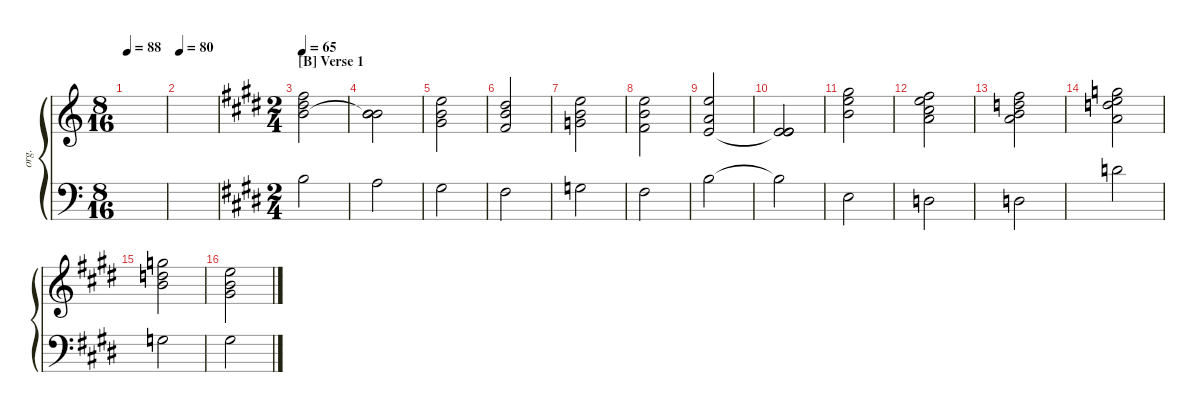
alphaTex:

\defaultSystemsLayout 4
\hideDynamics
\bracketExtendMode groupsimilarinstruments
\otherSystemsTrackNameOrientation horizontal
\chordDiagramsInScore
\track ("Organ" "org.") {instrument drawbarorgan}
\staff {score}
\tuning (E4 B3 G3 D3 A2 E2)
\ts (8 16)
\tempo 88
\clef g2
\ks c
|
\tempo 80
|
\ts (2 4)
\beaming (8 2 2)
\section ("B" "Verse 1")
\tempo 65
\ks e
(14.1{acc #} 11.1{acc #} 7.1{acc forcenatural}).2 |
(7.1{t acc #} 7.1{t acc #} 7.1{t acc forcenatural}).2 |
(12.1{acc forcenatural} 7.1{acc forcenatural} 4.1{acc #}).2 |
(2.1{acc #} 7.1{acc forcenatural} 11.1{acc #}).2 |
(12.1{acc forcenatural} 7.1{acc forcenatural} 3.1{acc forcenatural}).2 |
(2.1{acc #} 7.1{acc forcenatural} 12.1{acc forcenatural}).2 |
(12.1{acc forcenatural} 5.1{acc forcenatural} 0.1{acc forcenatural}).2 |
(0.1{t acc forcenatural} 0.1{t acc forcenatural} 0.1{t acc forcenatural}).2 |
(16.1{acc #} 12.1{acc forcenatural} 7.1{acc forcenatural}).2 |
(5.1{acc forcenatural} 9.1{acc #} 12.1{acc forcenatural} 14.1{acc #}).2 |
(14.1{acc #} 10.1{acc forcenatural} 7.1{acc forcenatural} 5.1{acc forcenatural}).2 |
(5.1{acc forcenatural} 10.1{acc forcenatural} 12.1{acc forcenatural} 15.1{acc forcenatural}).2 |
(15.1{acc forcenatural} 10.1{acc forcenatural} 7.1{acc forcenatural}).2 |
(12.1{acc forcenatural} 7.1{acc forcenatural} 4.1{acc #}).2
\staff {score}
\tuning (E4 B3 G3 D3 A2 E2)
\clef f4
\ottava regular
\simile none
\ks c
|
|
\ks e
-5.1{acc forcenatural}.2 |
-7.1{acc forcenatural}.2 |
-8.1{acc #}.2 |
-10.1{acc #}.2 |
0.3{acc forcenatural}.2 |
-10.1{acc #}.2 |
-5.1{acc forcenatural}.2 |
-5.1{t acc forcenatural}.2 |
-12.1{acc forcenatural}.2 |
5.5{acc forcenatural}.2 |
0.4{acc forcenatural}.2 |
3.2{acc forcenatural}.2 |
0.3{acc forcenatural}.2 |
-8.1{acc #}.2
